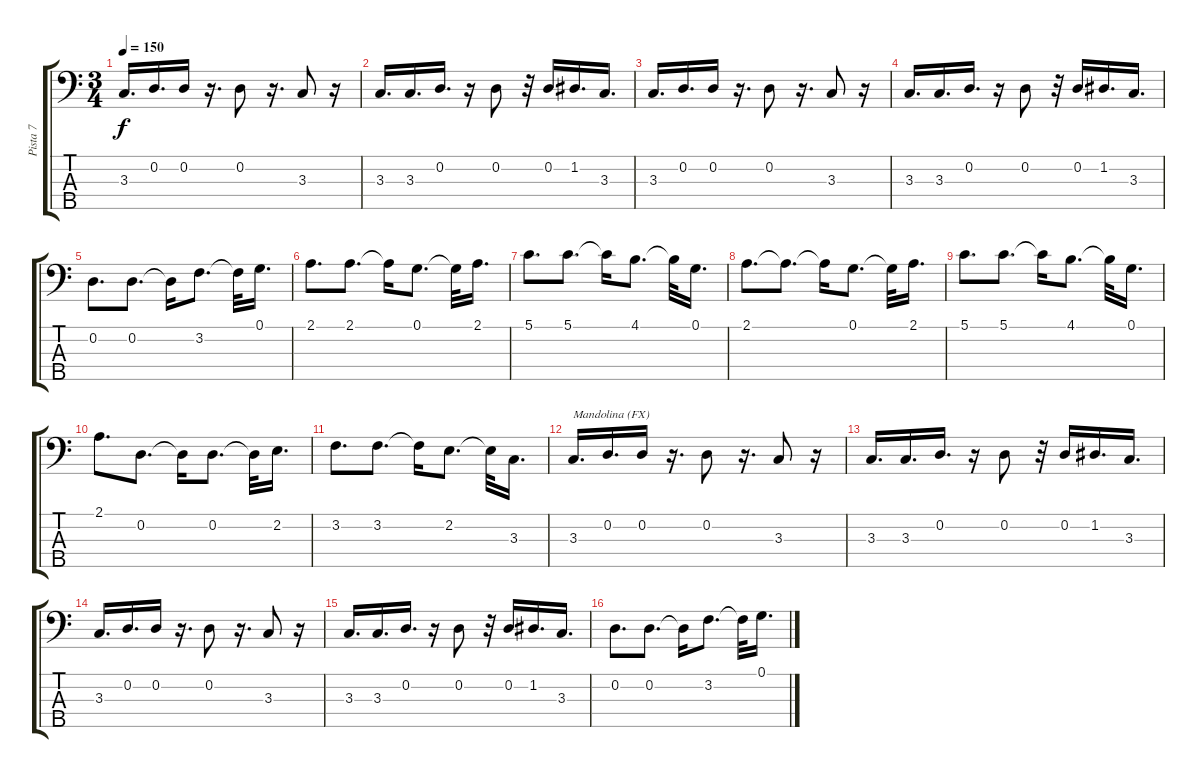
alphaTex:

\track ("Pista 7" "Pista 7") {instrument fretlessbass}
\staff {score tabs}
\tuning (G2 D2 A1 E1 B0) {hide}
\ts (3 4)
\tempo 150
\clef f4
\ks c
3.3.16{d dy f} 0.2.16{d} 0.2.16 r.16{d} 0.2.8 r.16{d} 3.3.8 r.16 |
3.3.16{d} 3.3.16{d} 0.2.16{d} r.16 0.2.8 r.32 0.2.16 1.2.16{d} 3.3.16{d} |
3.3.16{d} 0.2.16{d} 0.2.16 r.16{d} 0.2.8 r.16{d} 3.3.8 r.16 |
3.3.16{d} 3.3.16{d} 0.2.16{d} r.16 0.2.8 r.32 0.2.16 1.2.16{d} 3.3.16{d} |
0.2.8{d} 0.2.8{d} 0.2{t}.16 3.2.8{d} 3.2{t}.32 0.1.16{d} |
2.1.8{d} 2.1.8{d} 2.1{t}.16 0.1.8{d} 0.1{t}.32 2.1.16{d} |
5.1.8{d} 5.1.8{d} 5.1{t}.16 4.1.8{d} 4.1{t}.32 0.1.16{d} |
2.1.8{d} 2.1{t}.8{d} 2.1{t}.16 0.1.8{d} 0.1{t}.32 2.1.16{d} |
5.1.8{d} 5.1.8{d} 5.1{t}.16 4.1.8{d} 4.1{t}.32 0.1.16{d} |
2.1.8{d} 0.2.8{d} 0.2{t}.16 0.2.8{d} 0.2{t}.32 2.2.16{d} |
3.2.8{d} 3.2.8{d} 3.2{t}.16 2.2.8{d} 2.2{t}.32 3.3.16{d} |
3.3.16{d txt "Mandolina (FX)"} 0.2.16{d} 0.2.16 r.16{d} 0.2.8 r.16{d} 3.3.8 r.16 |
3.3.16{d} 3.3.16{d} 0.2.16{d} r.16 0.2.8 r.32 0.2.16 1.2.16{d} 3.3.16{d} |
3.3.16{d} 0.2.16{d} 0.2.16 r.16{d} 0.2.8 r.16{d} 3.3.8 r.16 |
3.3.16{d} 3.3.16{d} 0.2.16{d} r.16 0.2.8 r.32 0.2.16 1.2.16{d} 3.3.16{d} |
0.2.8{d} 0.2.8{d} 0.2{t}.16 3.2.8{d} 3.2{t}.32 0.1.16{d}
